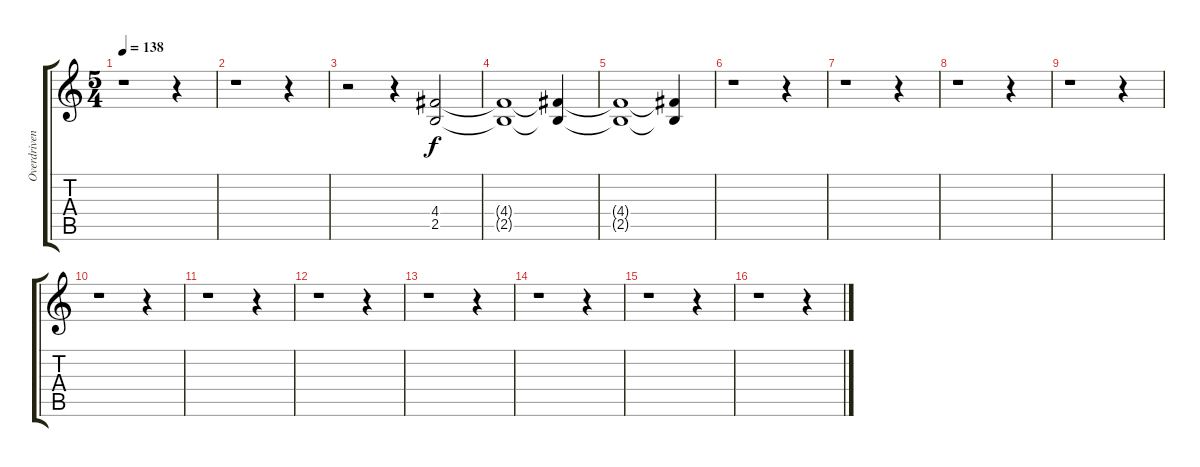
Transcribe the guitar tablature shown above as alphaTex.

\track ("Overdriven Guitar 3" "Overdriven") {instrument overdrivenguitar}
\staff {score tabs}
\tuning (E4 B3 G3 D3 A2 E2) {hide}
\ts (5 4)
\tempo 138
\clef g2
\ks c
r.1{dy f} r.4 |
r.1 r.4 |
r.2 r.4 (4.4 2.5).2 |
(4.4{t} 2.5{t}).1 (4.4{t} 2.5{t}).4 |
(4.4{t} 2.5{t}).1 (4.4{t} 2.5{t}).4 |
r.1 r.4 |
r.1 r.4 |
r.1 r.4 |
r.1 r.4 |
r.1 r.4 |
r.1 r.4 |
r.1 r.4 |
r.1 r.4 |
r.1 r.4 |
r.1 r.4 |
r.1 r.4
